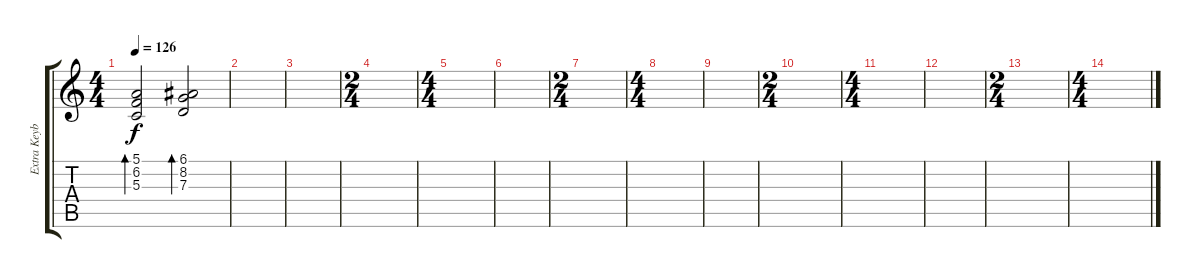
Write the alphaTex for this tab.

\track ("Extra Keyboard" "Extra Keyb") {instrument tremolostrings}
\staff {score tabs}
\tuning (E4 B3 G3 D3 A2 E2) {hide}
\ts (4 4)
\tempo 126
\clef g2
\ks c
(5.1 6.2 5.3).2{bd 120 dy f} (6.1 8.2 7.3).2{bd 120} |
|
|
\ts (2 4)
|
\ts (4 4)
|
|
\ts (2 4)
|
\ts (4 4)
|
|
\ts (2 4)
|
\ts (4 4)
|
|
\ts (2 4)
|
\ts (4 4)
